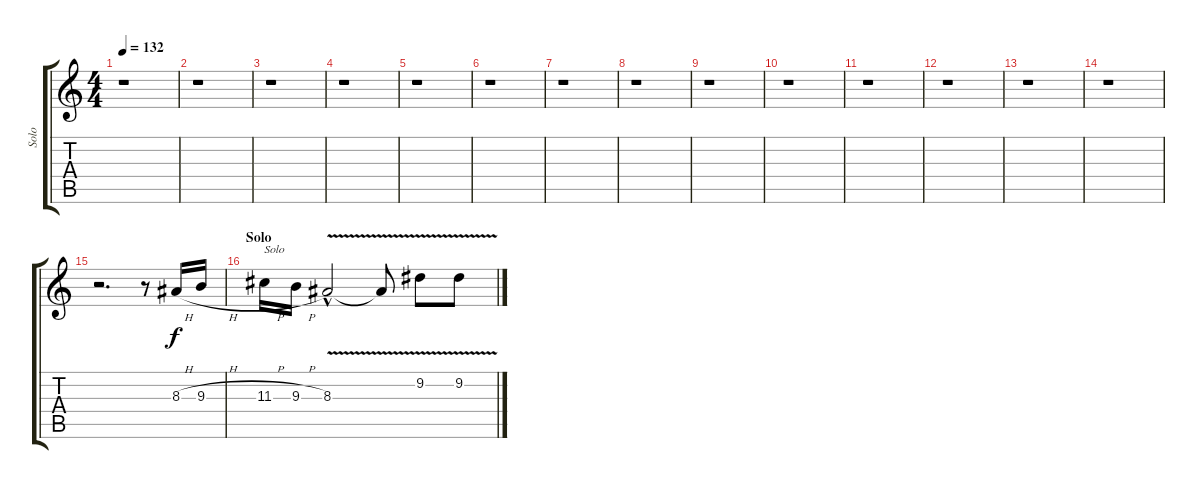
\track ("Solo" "Solo") {instrument distortionguitar}
\staff {score tabs}
\tuning (B3 Gb3 D3 A2 E2 B1) {hide}
\ts (4 4)
\tempo 132
\clef g2
\ks c
r.1{dy f} |
r.1 |
r.1 |
r.1 |
r.1 |
r.1 |
r.1 |
r.1 |
r.1 |
r.1 |
r.1 |
r.1 |
r.1 |
r.1 |
r.2{d} r.8 8.3{h}.16{volume 16} 9.3{h}.16 |
\section ("" "Solo")
11.3{h}.16{txt "Solo"} 9.3{h}.16 8.3{v hac}.2 8.3{t}.8 9.2{v}.8 9.2{v}.8
